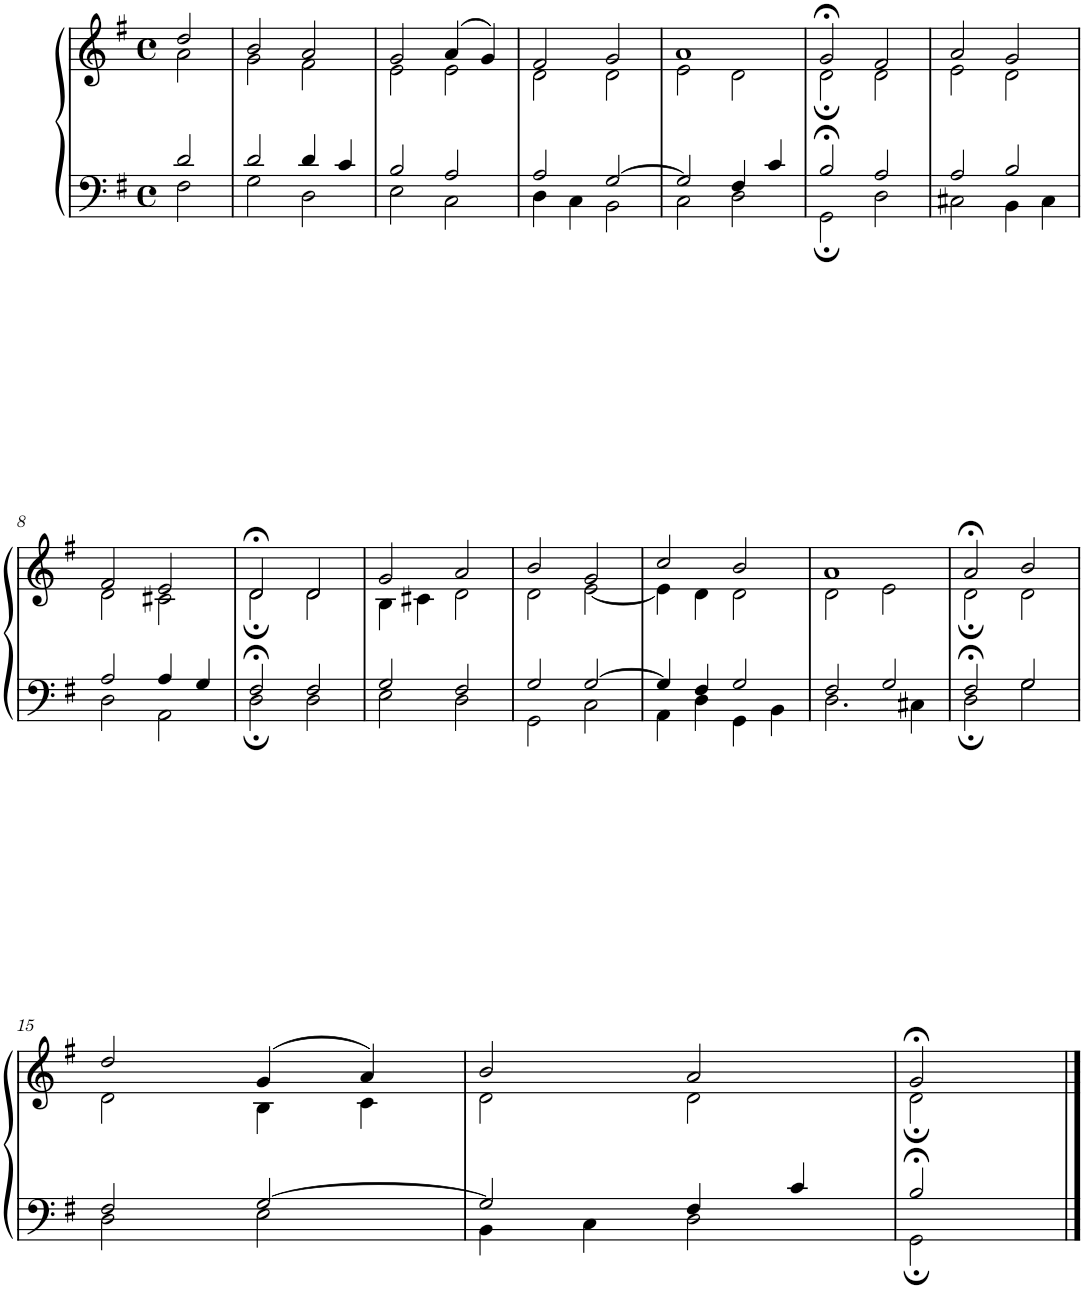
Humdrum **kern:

**kern	**kern
*part1	*part1
*staff2	*staff1
*I"Piano	*
*I'Pno.	*
*clefF4	*clefG2
*k[f#]	*k[f#]
*M4/4	*M4/4
*met(c)	*met(c)
=1	=1
*^	*^
2d/	2F#\	2dd/	2a\
=2	=2	=2	=2
2d/	2G\	2b/	2g\
4d/	2D\	2a/	2f#\
4c/	.	.	.
=3	=3	=3	=3
2B/	2E\	2g/	2e\
2A/	2C\	(4a/	2e\
.	.	4g/)	.
=4	=4	=4	=4
2A/	4D\	2f#/	2d\
.	4C\	.	.
[2G/	2BB\	2g/	2d\
=5	=5	=5	=5
2G/]	2C\	1a	2e\
4F#/	2D\	.	2d\
4c/	.	.	.
=6	=6	=6	=6
2B;</	2GG;\	2g;</	2d;\
2A/	2D\	2f#/	2d\
=7	=7	=7	=7
2A/	2C#X\	2a/	2e\
2B/	4BB\	2g/	2d\
.	4C#\	.	.
!!LO:LB:g=z	!!
=8	=8	=8	=8
2A/	2D\	2f#/	2d\
4A/	2AA\	2e/	2c#X\
4G/	.	.	.
=9	=9	=9	=9
2F#;</	2D;\	2d;</	2d;\
2F#/	2D\	2d/	2d\
=10	=10	=10	=10
2G/	2E\	2g/	4B\
.	.	.	4c#X\
2F#/	2D\	2a/	2d\
=11	=11	=11	=11
2G/	2GG\	2b/	2d\
[2G/	2C\	2g/	[2e\
=12	=12	=12	=12
4G/]	4AA\	2cc/	4e\]
4F#/	4D\	.	4d\
2G/	4GG\	2b/	2d\
.	4BB\	.	.
=13	=13	=13	=13
2F#/	2.D\	1a	2d\
2G/	.	.	2e\
.	4C#X\	.	.
=14	=14	=14	=14
2F#;</	2D;\	2a;</	2d;\
2G/	2G\	2b/	2d\
!!LO:LB:g=z	!!
=15	=15	=15	=15
2F#/	2D\	2dd/	2d\
[2G/	2E\	(4g/	4B\
.	.	4a/)	4c\
=16	=16	=16	=16
2G/]	4BB\	2b/	2d\
.	4C\	.	.
4F#/	2D\	2a/	2d\
4c/	.	.	.
=17	=17	=17	=17
2B;</	2GG;\	2g;</	2d;\
*v	*v	*	*
*	*v	*v
==	==
*-	*-
